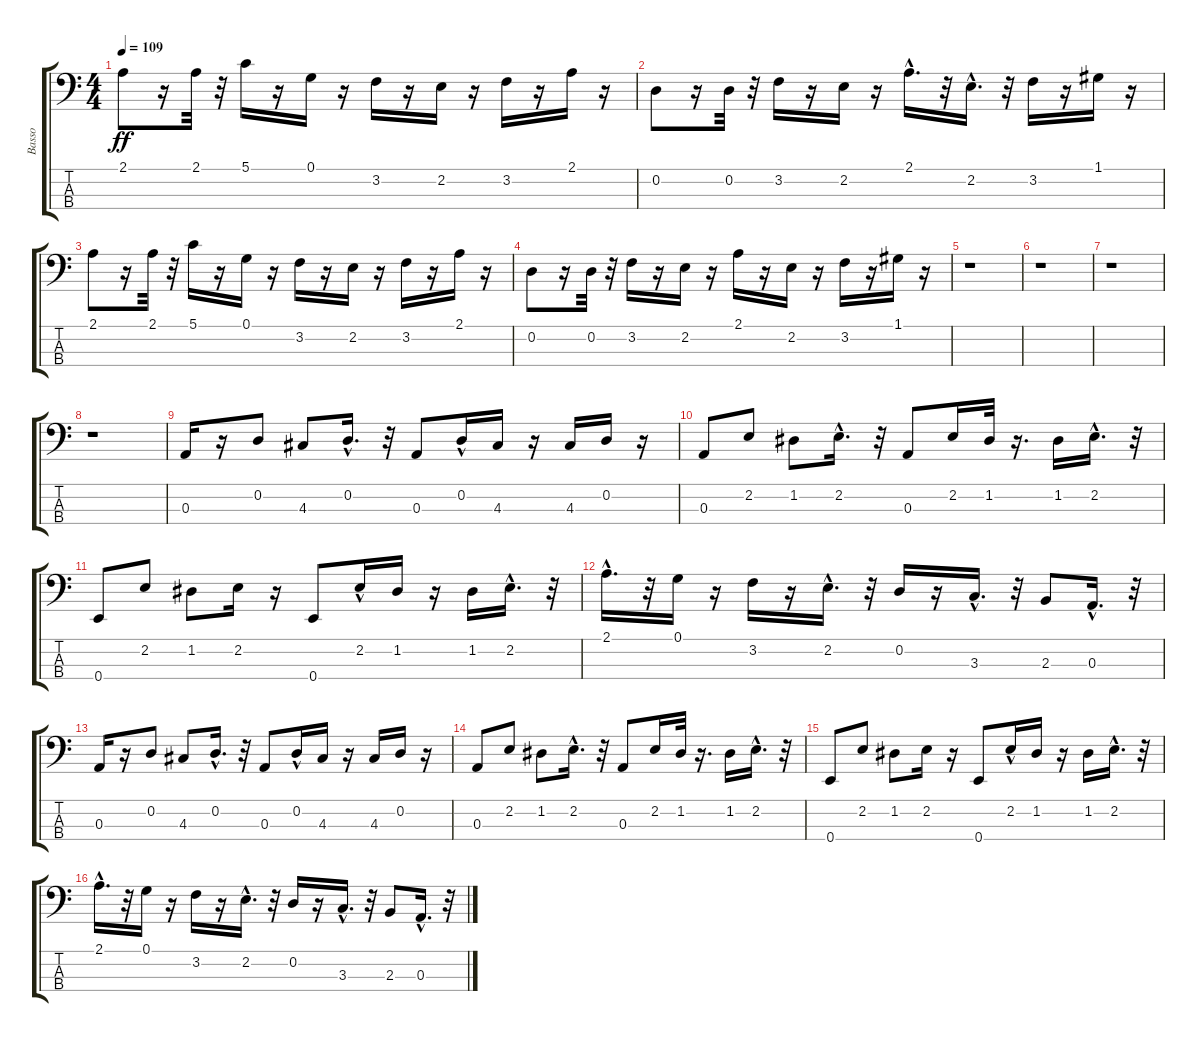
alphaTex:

\track ("Basso" "Basso") {instrument electricbassfinger}
\staff {score tabs}
\tuning (G2 D2 A1 E1) {hide}
\ts (4 4)
\tempo 109
\clef f4
\ks c
2.1.8{dy ff} r.16 2.1.32 r.32 5.1.16 r.16 0.1.16 r.16 3.2.16 r.16 2.2.16 r.16 3.2.16 r.16 2.1.16 r.16 |
0.2.8 r.16 0.2.32 r.32 3.2.16 r.16 2.2.16 r.16 2.1{hac}.16{d} r.32 2.2{hac}.16{d} r.32 3.2.16 r.16 1.1.16 r.16 |
2.1.8 r.16 2.1.32 r.32 5.1.16 r.16 0.1.16 r.16 3.2.16 r.16 2.2.16 r.16 3.2.16 r.16 2.1.16 r.16 |
0.2.8 r.16 0.2.32 r.32 3.2.16 r.16 2.2.16 r.16 2.1.16 r.16 2.2.16 r.16 3.2.16 r.16 1.1.16 r.16 |
r.1 |
r.1 |
r.1 |
r.1 |
0.3.16 r.16 0.2.8 4.3.8 0.2{hac}.16{d} r.32 0.3.8 0.2{hac}.16 4.3.16 r.16 4.3.16 0.2.16 r.16 |
0.3.8 2.2.8 1.2.8 2.2{hac}.16{d} r.32 0.3.8 2.2.16 1.2.32 r.16{d} 1.2.16 2.2{hac}.16{d} r.32 |
0.4.8 2.2.8 1.2.8 2.2.16 r.16 0.4.8 2.2{hac}.16 1.2.16 r.16 1.2.16 2.2{hac}.16{d} r.32 |
2.1{hac}.16{d} r.32 0.1.16 r.16 3.2.16 r.16 2.2{hac}.16{d} r.32 0.2.16 r.16 3.3{hac}.16{d} r.32 2.3.8 0.3{hac}.16{d} r.32 |
0.3.16 r.16 0.2.8 4.3.8 0.2{hac}.16{d} r.32 0.3.8 0.2{hac}.16 4.3.16 r.16 4.3.16 0.2.16 r.16 |
0.3.8 2.2.8 1.2.8 2.2{hac}.16{d} r.32 0.3.8 2.2.16 1.2.32 r.16{d} 1.2.16 2.2{hac}.16{d} r.32 |
0.4.8 2.2.8 1.2.8 2.2.16 r.16 0.4.8 2.2{hac}.16 1.2.16 r.16 1.2.16 2.2{hac}.16{d} r.32 |
2.1{hac}.16{d} r.32 0.1.16 r.16 3.2.16 r.16 2.2{hac}.16{d} r.32 0.2.16 r.16 3.3{hac}.16{d} r.32 2.3.8 0.3{hac}.16{d} r.32
